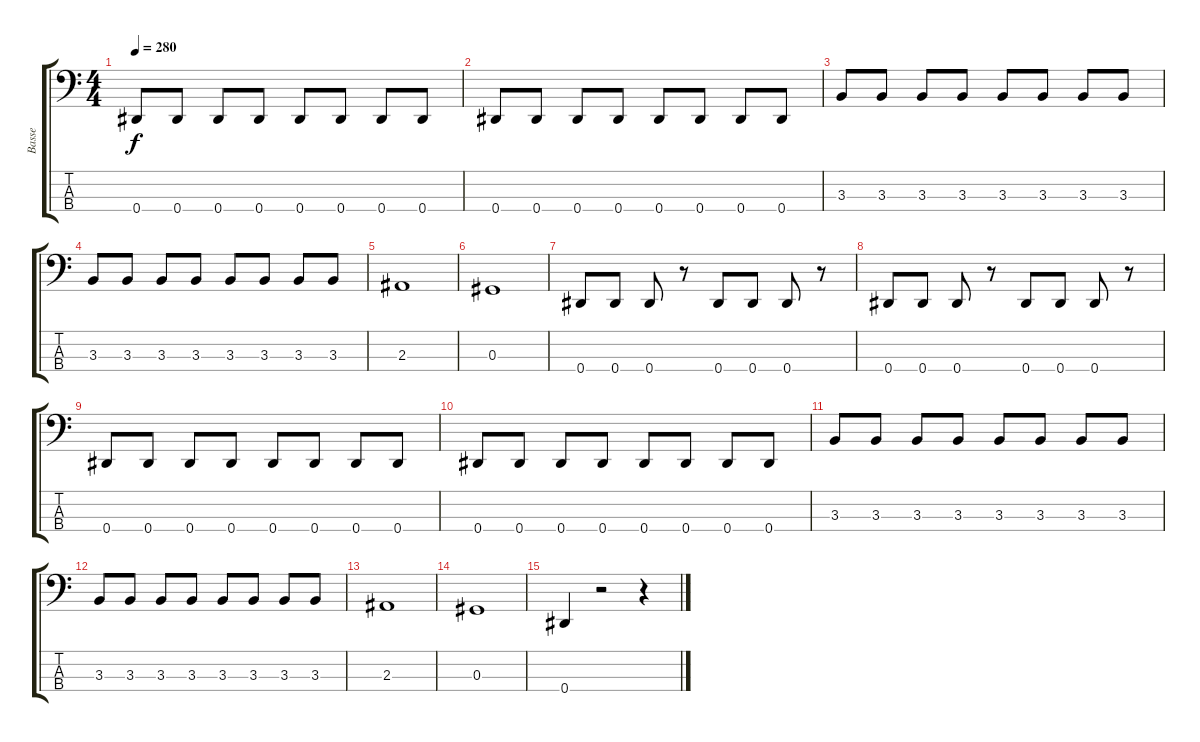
\track ("Basse" "Basse") {instrument electricbassfinger}
\staff {score tabs}
\tuning (Gb2 Db2 Ab1 Eb1) {hide}
\ts (4 4)
\tempo 280
\clef f4
\ks c
0.4.8{dy f} 0.4.8 0.4.8 0.4.8 0.4.8 0.4.8 0.4.8 0.4.8 |
0.4.8 0.4.8 0.4.8 0.4.8 0.4.8 0.4.8 0.4.8 0.4.8 |
3.3.8 3.3.8 3.3.8 3.3.8 3.3.8 3.3.8 3.3.8 3.3.8 |
3.3.8 3.3.8 3.3.8 3.3.8 3.3.8 3.3.8 3.3.8 3.3.8 |
2.3.1 |
0.3.1 |
0.4.8 0.4.8 0.4.8 r.8 0.4.8 0.4.8 0.4.8 r.8 |
0.4.8 0.4.8 0.4.8 r.8 0.4.8 0.4.8 0.4.8 r.8 |
0.4.8 0.4.8 0.4.8 0.4.8 0.4.8 0.4.8 0.4.8 0.4.8 |
0.4.8 0.4.8 0.4.8 0.4.8 0.4.8 0.4.8 0.4.8 0.4.8 |
3.3.8 3.3.8 3.3.8 3.3.8 3.3.8 3.3.8 3.3.8 3.3.8 |
3.3.8 3.3.8 3.3.8 3.3.8 3.3.8 3.3.8 3.3.8 3.3.8 |
2.3.1 |
0.3.1 |
0.4.4 r.2 r.4
